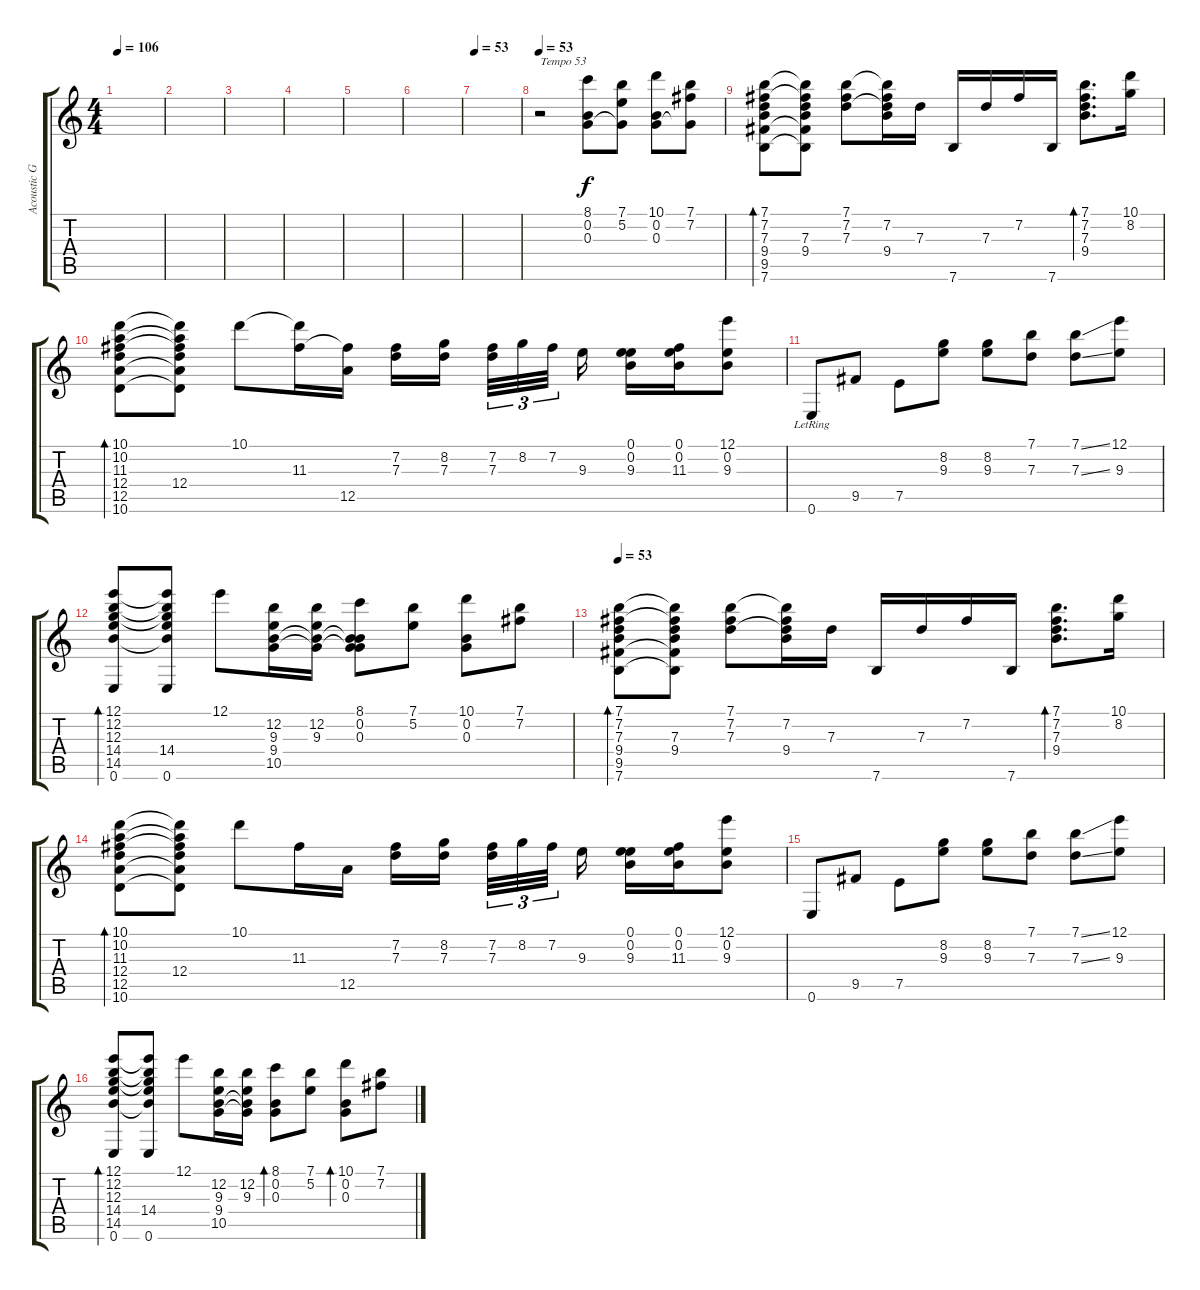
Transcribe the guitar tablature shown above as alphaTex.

\track ("Acoustic Guitar" "Acoustic G") {instrument acousticguitarsteel}
\staff {score tabs}
\tuning (E4 B3 G3 D3 A2 E2) {hide}
\ts (4 4)
\tempo 106
\clef g2
\ks c
|
|
|
|
|
|
\tempo 53
|
\tempo 53
r.2{txt "Tempo 53" volume 0} (8.1 0.2 0.3).8{volume 4} (7.1 5.2 0.3{t}).8 (10.1 0.2 0.3).8 (7.1 7.2 0.3{t}).8 |
(7.1 7.2 7.3 9.4 9.5 7.6).8{bd 60 volume 6} (7.1{t} 7.2{t} 7.3 9.4 9.5{t} 7.6{t}).8 (7.1 7.2 7.3).8 (7.1{t} 7.2 7.3{t} 9.4).16 7.3.16 7.6.16 7.3.16 7.2.16 7.6.16 (7.1 7.2 7.3 9.4).8{d bd 60} (10.1 8.2).16 |
(10.1 10.2 11.3 12.4 12.5 10.6).8{bd 60 volume 8} (10.1{t} 10.2{t} 11.3{t} 12.4 12.5{t} 10.6{t}).8 10.1.8 (10.1{t} 11.3).16 (11.3{t} 12.5).16 (7.2 7.3).16 (8.2 7.3).16{beam splitsecondary} (7.2 7.3).32{tu (3 2)} 8.2.32{tu (3 2)} 7.2.32{tu (3 2) beam splitsecondary} 9.3.16 (0.1 0.2 9.3).16 (0.1 0.2 11.3).16 (12.1 0.2 9.3).8 |
0.6{lr}.8{volume 11} 9.5.8 7.5.8 (8.2 9.3).8 (8.2 9.3).8 (7.1 7.3).8 (7.1{ss} 7.3{ss}).8 (12.1 9.3).8 |
(12.1 12.2 12.3 14.4 14.5 0.6).8{bd 60 volume 13} (12.1{t} 12.2{t} 12.3{t} 14.4 14.5{t} 0.6).8 12.1.8 (12.2 9.3 9.4 10.5).16 (12.2 9.3 9.4{t} 10.5{t}).16 (8.1 0.2 0.3 9.4{t} 10.5{t}).8 (7.1 5.2).8 (10.1 0.2 0.3).8 (7.1 7.2).8 |
\tempo 53
(7.1 7.2 7.3 9.4 9.5 7.6).8{bd 60} (7.1{t} 7.2{t} 7.3 9.4 9.5{t} 7.6{t}).8 (7.1 7.2 7.3).8 (7.1{t} 7.2 7.3{t} 9.4).16 7.3.16 7.6.16 7.3.16 7.2.16 7.6.16 (7.1 7.2 7.3 9.4).8{d bd 60} (10.1 8.2).16 |
(10.1 10.2 11.3 12.4 12.5 10.6).8{bd 60} (10.1{t} 10.2{t} 11.3{t} 12.4 12.5{t} 10.6{t}).8 10.1.8 11.3.16 12.5.16 (7.2 7.3).16 (8.2 7.3).16{beam splitsecondary} (7.2 7.3).32{tu (3 2)} 8.2.32{tu (3 2)} 7.2.32{tu (3 2) beam splitsecondary} 9.3.16 (0.1 0.2 9.3).16 (0.1 0.2 11.3).16 (12.1 0.2 9.3).8 |
0.6.8 9.5.8 7.5.8 (8.2 9.3).8 (8.2 9.3).8 (7.1 7.3).8 (7.1{ss} 7.3{ss}).8 (12.1 9.3).8 |
(12.1 12.2 12.3 14.4 14.5 0.6).8{bd 60} (12.1{t} 12.2{t} 12.3{t} 14.4 14.5{t} 0.6).8 12.1.8 (12.2 9.3 9.4 10.5).16 (12.2 9.3 9.4{t} 10.5{t}).16 (8.1 0.2 0.3).8{bd 60} (7.1 5.2).8 (10.1 0.2 0.3).8{bd 60} (7.1 7.2).8
